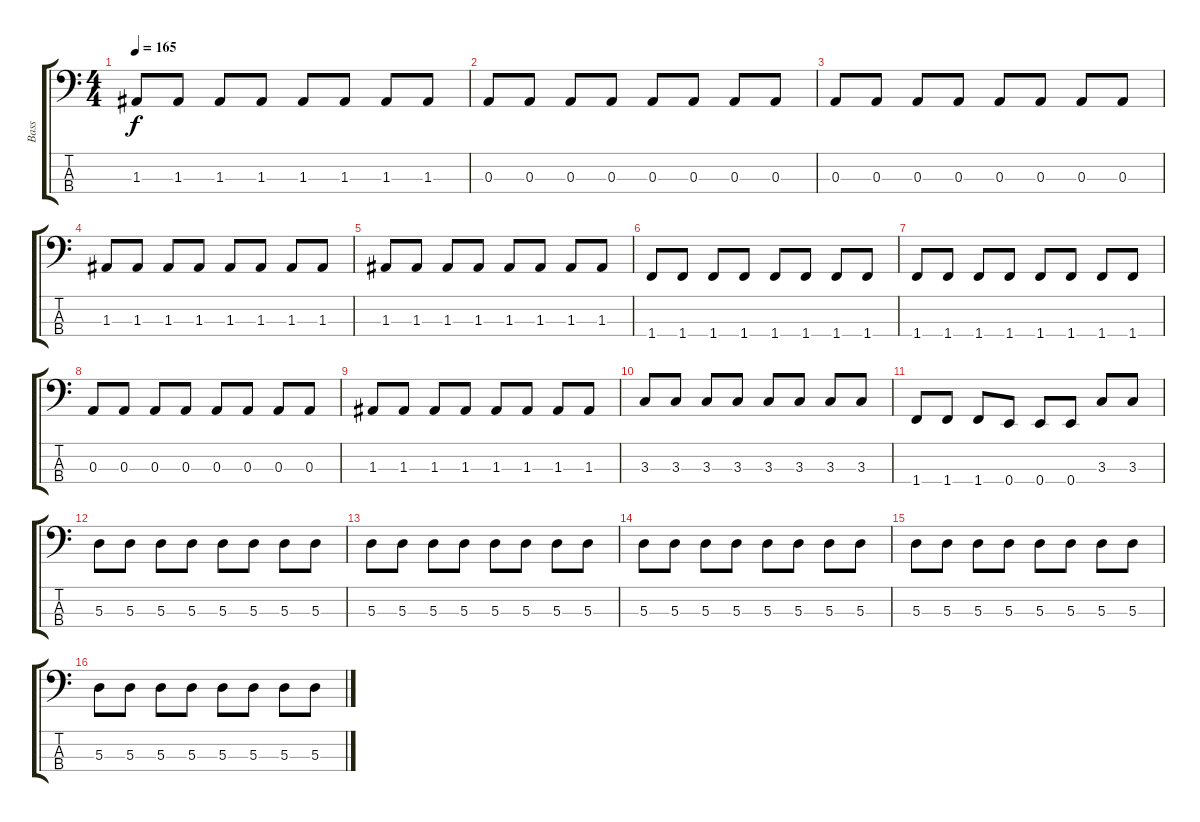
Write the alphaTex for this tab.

\track ("Bass" "Bass") {instrument electricbassfinger}
\staff {score tabs}
\tuning (G2 D2 A1 E1) {hide}
\ts (4 4)
\tempo 165
\clef f4
\ks c
1.3.8{dy f} 1.3.8 1.3.8 1.3.8 1.3.8 1.3.8 1.3.8 1.3.8 |
0.3.8 0.3.8 0.3.8 0.3.8 0.3.8 0.3.8 0.3.8 0.3.8 |
0.3.8 0.3.8 0.3.8 0.3.8 0.3.8 0.3.8 0.3.8 0.3.8 |
1.3.8 1.3.8 1.3.8 1.3.8 1.3.8 1.3.8 1.3.8 1.3.8 |
1.3.8 1.3.8 1.3.8 1.3.8 1.3.8 1.3.8 1.3.8 1.3.8 |
1.4.8 1.4.8 1.4.8 1.4.8 1.4.8 1.4.8 1.4.8 1.4.8 |
1.4.8 1.4.8 1.4.8 1.4.8 1.4.8 1.4.8 1.4.8 1.4.8 |
0.3.8 0.3.8 0.3.8 0.3.8 0.3.8 0.3.8 0.3.8 0.3.8 |
1.3.8 1.3.8 1.3.8 1.3.8 1.3.8 1.3.8 1.3.8 1.3.8 |
3.3.8 3.3.8 3.3.8 3.3.8 3.3.8 3.3.8 3.3.8 3.3.8 |
1.4.8 1.4.8 1.4.8 0.4.8 0.4.8 0.4.8 3.3.8 3.3.8 |
5.3.8 5.3.8 5.3.8 5.3.8 5.3.8 5.3.8 5.3.8 5.3.8 |
5.3.8 5.3.8 5.3.8 5.3.8 5.3.8 5.3.8 5.3.8 5.3.8 |
5.3.8 5.3.8 5.3.8 5.3.8 5.3.8 5.3.8 5.3.8 5.3.8 |
5.3.8 5.3.8 5.3.8 5.3.8 5.3.8 5.3.8 5.3.8 5.3.8 |
5.3.8 5.3.8 5.3.8 5.3.8 5.3.8 5.3.8 5.3.8 5.3.8
